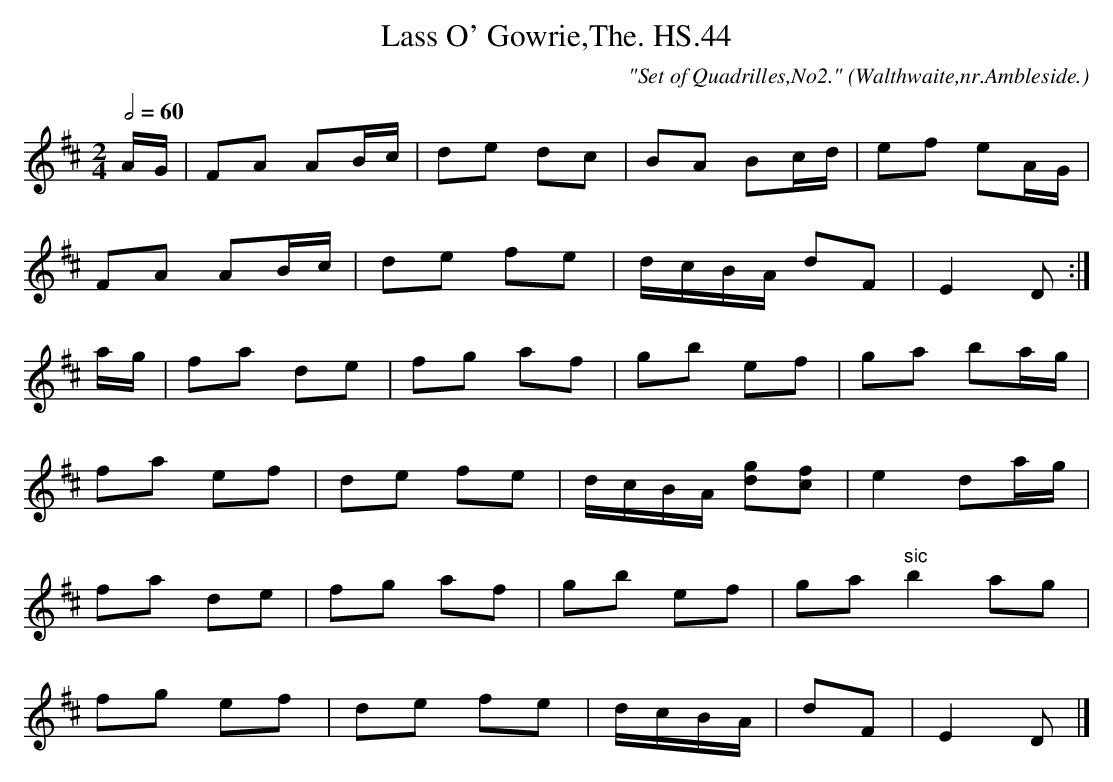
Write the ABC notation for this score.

X:1
T:Lass O' Gowrie,The. HS.44
C:"Set of Quadrilles,No2."
L:1/8
M:2/4
O:Walthwaite,nr.Ambleside.
Q:1/2=60
K:D
A/G/|FA AB/c/|de dc|BA Bc/d/|ef eA/G/|!
FA AB/c/|de fe|d/c/B/A/ dF|E2D:|!
a/g/|fa de|fg af|gb ef|ga ba/g/|!
fa ef|de fe|d/c/B/A/ [dg][cf]|e2da/g/|!
fa de|fg af|gb ef|ga "sic"b2ag|!
fg ef|de fe|d/c/B/A/|dF|E2D|]
